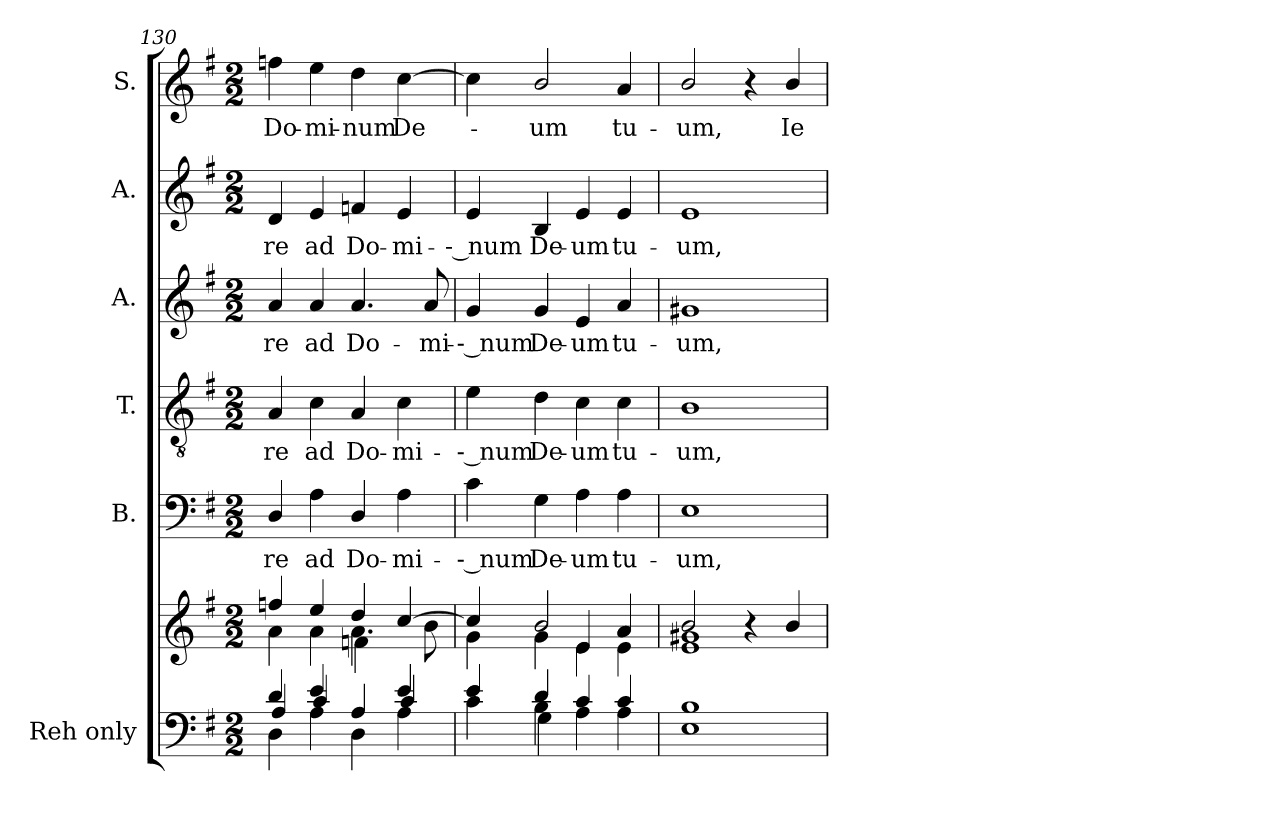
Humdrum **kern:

**kern	**kern	**kern	**text	**kern	**text	**kern	**text	**kern	**text	**kern	**text
*part6	*part6	*part5	*part5	*part4	*part4	*part3	*part3	*part2	*part2	*part1	*part1
*staff7	*staff6	*staff5	*staff5	*staff4	*staff4	*staff3	*staff3	*staff2	*staff2	*staff1	*staff1
*I"Reh  only	*	*I"B.	*	*I"T.	*	*I"A.	*	*I"A.	*	*I"S.	*
*	*	*I'B.	*	*I'T.	*	*I'A.	*	*I'A.	*	*	*
*clefF4	*clefG2	*clefF4	*	*clefGv2	*	*clefG2	*	*clefG2	*	*clefG2	*
*	*	*	*	*ITrd7c12	*	*	*	*	*	*	*
*k[f#]	*k[f#]	*k[f#]	*	*k[f#]	*	*k[f#]	*	*k[f#]	*	*k[f#]	*
*G:	*G:	*G:	*	*G:	*	*G:	*	*G:	*	*G:	*
*M2/2	*M2/2	*M2/2	*	*M2/2	*	*M2/2	*	*M2/2	*	*M2/2	*
=130	=130	=130	=130	=130	=130	=130	=130	=130	=130	=130	=130
*^	*^	*	*	*	*	*	*	*	*	*	*
*	*^	*	*^	*	*	*	*	*	*	*	*	*	*
!	!	!	!	!	!	!	!LO:LY:b:color=#000000	!	!	!	!	!	!	!	!
!	!	!	!	!	!	!	!	!	!LO:LY:b:color=#000000	!	!	!	!	!	!
!	!	!	!	!	!	!	!	!	!	!	!LO:LY:b:color=#000000	!	!	!	!
!	!	!	!	!	!	!	!	!	!	!	!	!	!LO:LY:b:color=#000000	!	!
!	!	!	!	!	!	!	!	!	!	!	!	!	!	!	!LO:LY:b:color=#000000
4di/	4Ai/	4Di\	4ffni/	4ai\	2ryy	4Di/	-re	4AAi/	-re	4ai/	-re	4di/	-re	4ffni\	Do-
!	!	!	!	!	!	!	!LO:LY:b:color=#000000	!	!	!	!	!	!	!	!
!	!	!	!	!	!	!	!	!	!LO:LY:b:color=#000000	!	!	!	!	!	!
!	!	!	!	!	!	!	!	!	!	!	!LO:LY:b:color=#000000	!	!	!	!
!	!	!	!	!	!	!	!	!	!	!	!	!	!LO:LY:b:color=#000000	!	!
!	!	!	!	!	!	!	!	!	!	!	!	!	!	!	!LO:LY:b:color=#000000
4ei/	4ci/	4Ai\	4eei/	4ai\	.	4Ai\	ad	4Ci\	ad	4ai/	ad	4ei/	ad	4eei\	-mi-
!	!	!	!	!	!	!	!LO:LY:b:color=#000000	!	!	!	!	!	!	!	!
!	!	!	!	!	!	!	!	!	!LO:LY:b:color=#000000	!	!	!	!	!	!
!	!	!	!	!	!	!	!	!	!	!	!LO:LY:b:color=#000000	!	!	!	!
!	!	!	!	!	!	!	!	!	!	!	!	!	!LO:LY:b:color=#000000	!	!
!	!	!	!	!	!	!	!	!	!	!	!	!	!	!	!LO:LY:b:color=#000000
4ryy	4Ai/	4Di\	4ddi/	4.ai\	4fni\	4Di/	Do-	4AAi/	Do-	4.ai/	Do-	4fni/	Do-	4ddi\	-num
!	!	!	!	!	!	!	!LO:LY:b:color=#000000	!	!	!	!	!	!	!	!
!	!	!	!	!	!	!	!	!	!LO:LY:b:color=#000000	!	!	!	!	!	!
!	!	!	!	!	!	!	!	!	!	!	!	!	!LO:LY:b:color=#000000	!	!
!	!	!	!	!	!	!	!	!	!	!	!	!	!	!	!LO:LY:b:color=#000000
4ei/	4ci/	4Ai\	[4cci/	.	4ryy	4Ai\	-mi-	4Ci\	-mi-	.	.	4ei/	-mi-	[4cci\	De-
!	!	!	!	!	!	!	!	!	!	!	!LO:LY:b:color=#000000	!	!	!	!
.	.	.	.	8bi\	.	.	.	.	.	8ai/	-mi-	.	.	.	.
!!LO:LB:g=z
=131	=131	=131	=131	=131	=131	=131	=131	=131	=131	=131	=131	=131	=131	=131	=131
!	!	!	!	!	!	!	!LO:LY:b:color=#000000	!	!	!	!	!	!	!	!
!	!	!	!	!	!	!	!	!	!LO:LY:b:color=#000000	!	!	!	!	!	!
!	!	!	!	!	!	!	!	!	!	!	!LO:LY:b:color=#000000	!	!	!	!
!	!	!	!	!	!	!	!	!	!	!	!	!	!LO:LY:b:color=#000000	!	!
4ei/	4ei/	4ci\	4cci/]	4gi\	2ryy	4ci\	-- num	4Ei\	-- num	4gi/	-- num	4ei/	-- num	4cci\]	.
!	!	!	!	!	!	!	!LO:LY:b:color=#000000	!	!	!	!	!	!	!	!
!	!	!	!	!	!	!	!	!	!LO:LY:b:color=#000000	!	!	!	!	!	!
!	!	!	!	!	!	!	!	!	!	!	!LO:LY:b:color=#000000	!	!	!	!
!	!	!	!	!	!	!	!	!	!	!	!	!	!LO:LY:b:color=#000000	!	!
!	!	!	!	!	!	!	!	!	!	!	!	!	!	!	!LO:LY:b:color=#000000
4Bi\	4di/	4Gi\	2bi/	4gi\	.	4Gi\	De-	4Di\	De-	4gi/	De-	4Bi/	De-	2bi/	-um
!	!	!	!	!	!	!	!LO:LY:b:color=#000000	!	!	!	!	!	!	!	!
!	!	!	!	!	!	!	!	!	!LO:LY:b:color=#000000	!	!	!	!	!	!
!	!	!	!	!	!	!	!	!	!	!	!LO:LY:b:color=#000000	!	!	!	!
!	!	!	!	!	!	!	!	!	!	!	!	!	!LO:LY:b:color=#000000	!	!
2ryy	4ci/	4Ai\	.	4ei\	4ei/	4Ai\	-um	4Ci\	-um	4ei/	-um	4ei/	-um	.	.
!	!	!	!	!	!	!	!LO:LY:b:color=#000000	!	!	!	!	!	!	!	!
!	!	!	!	!	!	!	!	!	!LO:LY:b:color=#000000	!	!	!	!	!	!
!	!	!	!	!	!	!	!	!	!	!	!LO:LY:b:color=#000000	!	!	!	!
!	!	!	!	!	!	!	!	!	!	!	!	!	!LO:LY:b:color=#000000	!	!
!	!	!	!	!	!	!	!	!	!	!	!	!	!	!	!LO:LY:b:color=#000000
.	4ci/	4Ai\	4ai/	4ai/	4ei\	4Ai\	tu-	4Ci\	tu-	4ai/	tu-	4ei/	tu-	4ai/	tu-
*	*v	*v	*	*	*	*	*	*	*	*	*	*	*	*	*
=132	=132	=132	=132	=132	=132	=132	=132	=132	=132	=132	=132	=132	=132	=132
*	*^	*	*	*	*	*	*	*	*	*	*	*	*	*
!	!	!	!	!	!	!	!LO:LY:b:color=#000000	!	!	!	!	!	!	!	!
*	*v	*v	*	*	*	*	*	*	*	*	*	*	*	*	*
*	*^	*	*	*	*	*	*	*	*	*	*	*	*	*
!	!	!	!	!	!	!	!	!	!LO:LY:b:color=#000000	!	!	!	!	!	!
*	*v	*v	*	*	*	*	*	*	*	*	*	*	*	*	*
*	*^	*	*	*	*	*	*	*	*	*	*	*	*	*
!	!	!	!	!	!	!	!	!	!	!	!LO:LY:b:color=#000000	!	!	!	!
*	*v	*v	*	*	*	*	*	*	*	*	*	*	*	*	*
*	*^	*	*	*	*	*	*	*	*	*	*	*	*	*
!	!	!	!	!	!	!	!	!	!	!	!	!	!LO:LY:b:color=#000000	!	!
*	*v	*v	*	*	*	*	*	*	*	*	*	*	*	*	*
*	*^	*	*	*	*	*	*	*	*	*	*	*	*	*
!	!	!	!	!	!	!	!	!	!	!	!	!	!	!	!LO:LY:b:color=#000000
*	*v	*v	*	*	*	*	*	*	*	*	*	*	*	*	*
1Bi	1Ei	2bi/	1g#Xi	1ei	1Ei	-um,	1BBi	-um,	1g#Xi	-um,	1ei	-um,	2bi/	-um,
.	.	4r	.	.	.	.	.	.	.	.	.	.	4r	.
!	!	!	!	!	!	!	!	!	!	!	!	!	!	!LO:LY:b:color=#000000
.	.	4bi/	.	.	.	.	.	.	.	.	.	.	4bi/	Ie-
*v	*v	*	*	*	*	*	*	*	*	*	*	*	*	*
*	*v	*v	*v	*	*	*	*	*	*	*	*	*	*
=	=	=	=	=	=	=	=	=	=	=	=
*-	*-	*-	*-	*-	*-	*-	*-	*-	*-	*-	*-
